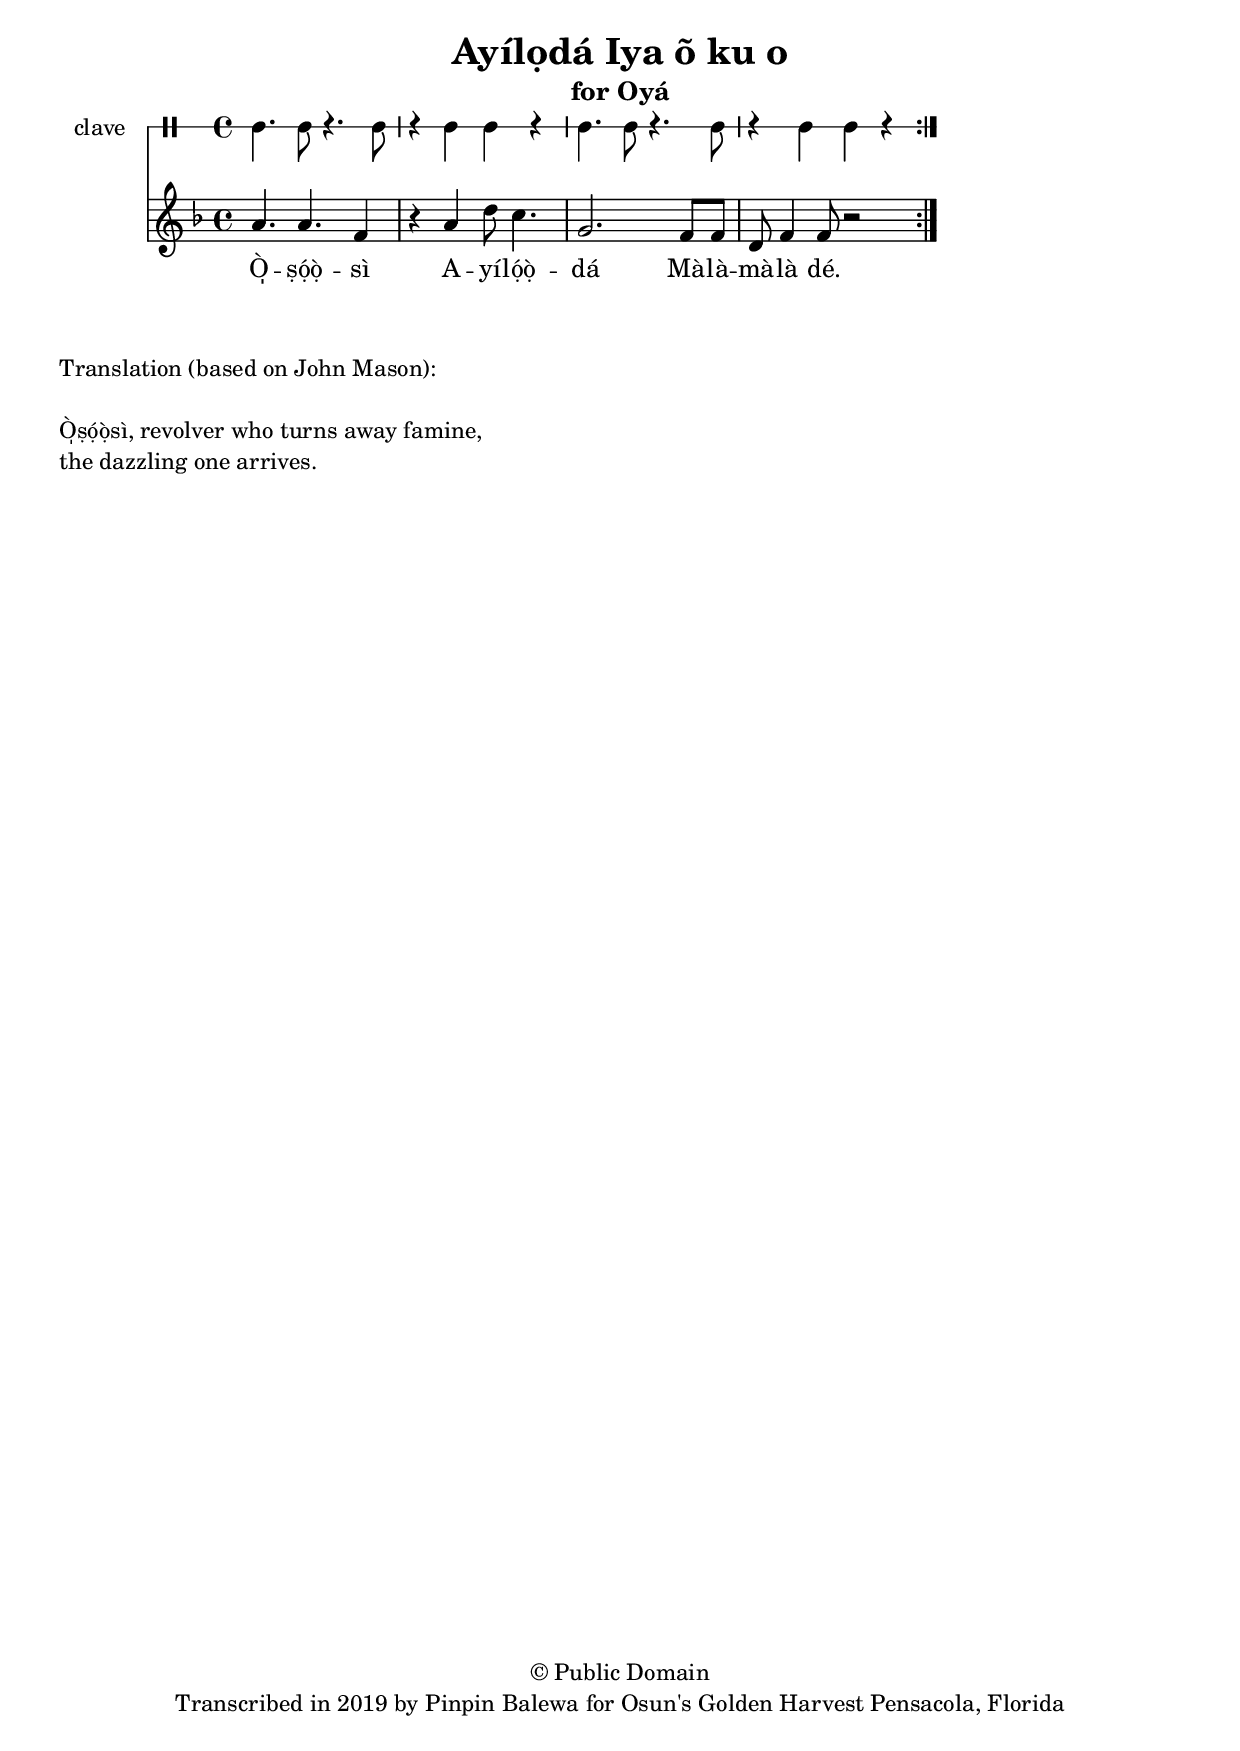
\version "2.18.2"

\header {
	title = "Ayílọdá Iya õ ku o"
	subtitle = "for Oyá"
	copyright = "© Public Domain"
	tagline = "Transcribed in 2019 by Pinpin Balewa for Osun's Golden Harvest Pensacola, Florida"
}

melody = \relative c'' {
  \clef treble
  \key f \major
  \time 4/4
  \set Score.voltaSpannerDuration = #(ly:make-moment 4/4)
	\new Voice = "words" {			
			\repeat volta 2 {
				a4. a f4 | r a d8 c4. | % Ò̩ṣọ́ọ̀sì Ayílọ́ọ̀
				g2. f8 f | d f4 f8 r2 | % dá Màlàmàlà dé.
			}
		}
}

text =  \lyricmode {
	Ò̩ -- ṣọ́ọ̀ -- sì A -- yí -- lọ́ọ̀ -- dá 
	Mà -- là -- mà -- là dé.
}

clavebeat = \drummode {
	cl4. cl8 r4. cl8 | r4 cl4 cl r | cl4. cl8 r4. cl8 | r4 cl4 cl r | 
}

\score {
  <<
  	\new DrumStaff \with {
  		drumStyleTable = #timbales-style
  		\override StaffSymbol.line-count = #1
  	}
  		<<
  		\set Staff.instrumentName = #"clave"
		\clavebeat 
		>>
    \new Staff  {
    	\new Voice = "one" { \melody }
  	}
  	
    \new Lyrics \lyricsto "words" \text
  >>
}

\markup {
    \column {
        \line { \null }
        \line { Translation (based on John Mason): }
        \line { \null }
        \line { Ò̩ṣọ́ọ̀sì, revolver who turns away famine, }
        \line { the dazzling one arrives. }
    }
}